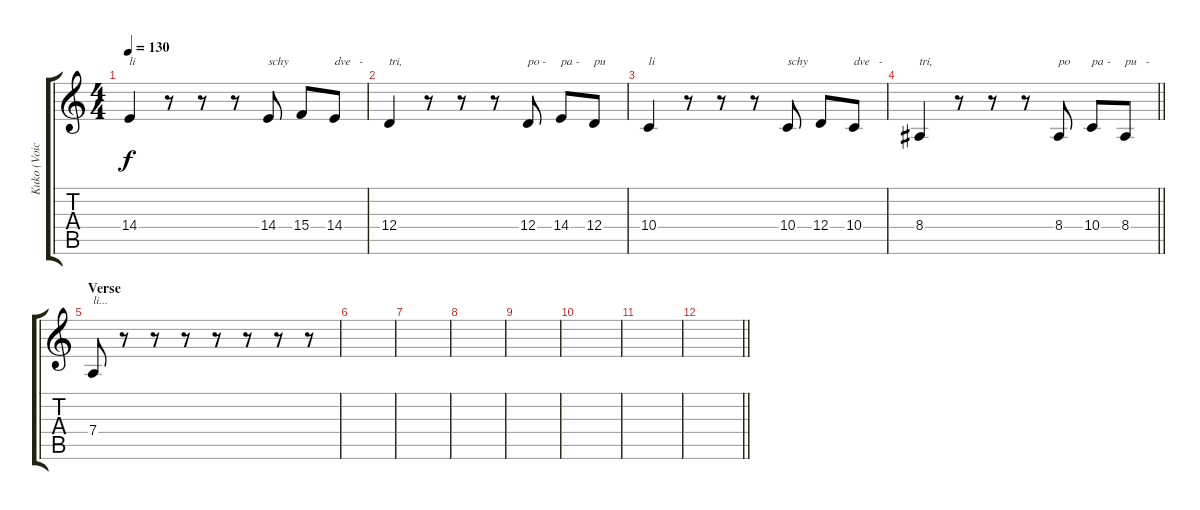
\track ("Kuko (Voice 2 = Tato)" "Kuko (Voic") {instrument tenorsax}
\staff {score tabs}
\tuning (E4 B3 G3 D3 A2 E2) {hide}
\ts (4 4)
\tempo 130
\clef g2
\ks c
14.4.4{txt "li" dy f} r.8 r.8 r.8 14.4.8{txt "schy"} 15.4.8{txt ""} 14.4.8{txt "dve   -"} |
12.4.4{txt "tri,"} r.8 r.8 r.8 12.4.8{txt "po - "} 14.4.8{txt "pa -"} 12.4.8{txt "pu"} |
10.4.4{txt "li"} r.8 r.8 r.8 10.4.8{txt "schy"} 12.4.8{txt ""} 10.4.8{txt "dve   -"} |
\barLineRight lightlight
8.4.4{txt "tri,"} r.8 r.8 r.8 8.4.8{txt "po "} 10.4.8{txt "pa -"} 8.4.8{txt "pu   -"} |
\section ("" "Verse")
7.4.8{txt "li..."} r.8 r.8 r.8 r.8 r.8 r.8 r.8 |
|
|
|
|
|
|
\barLineRight lightlight
